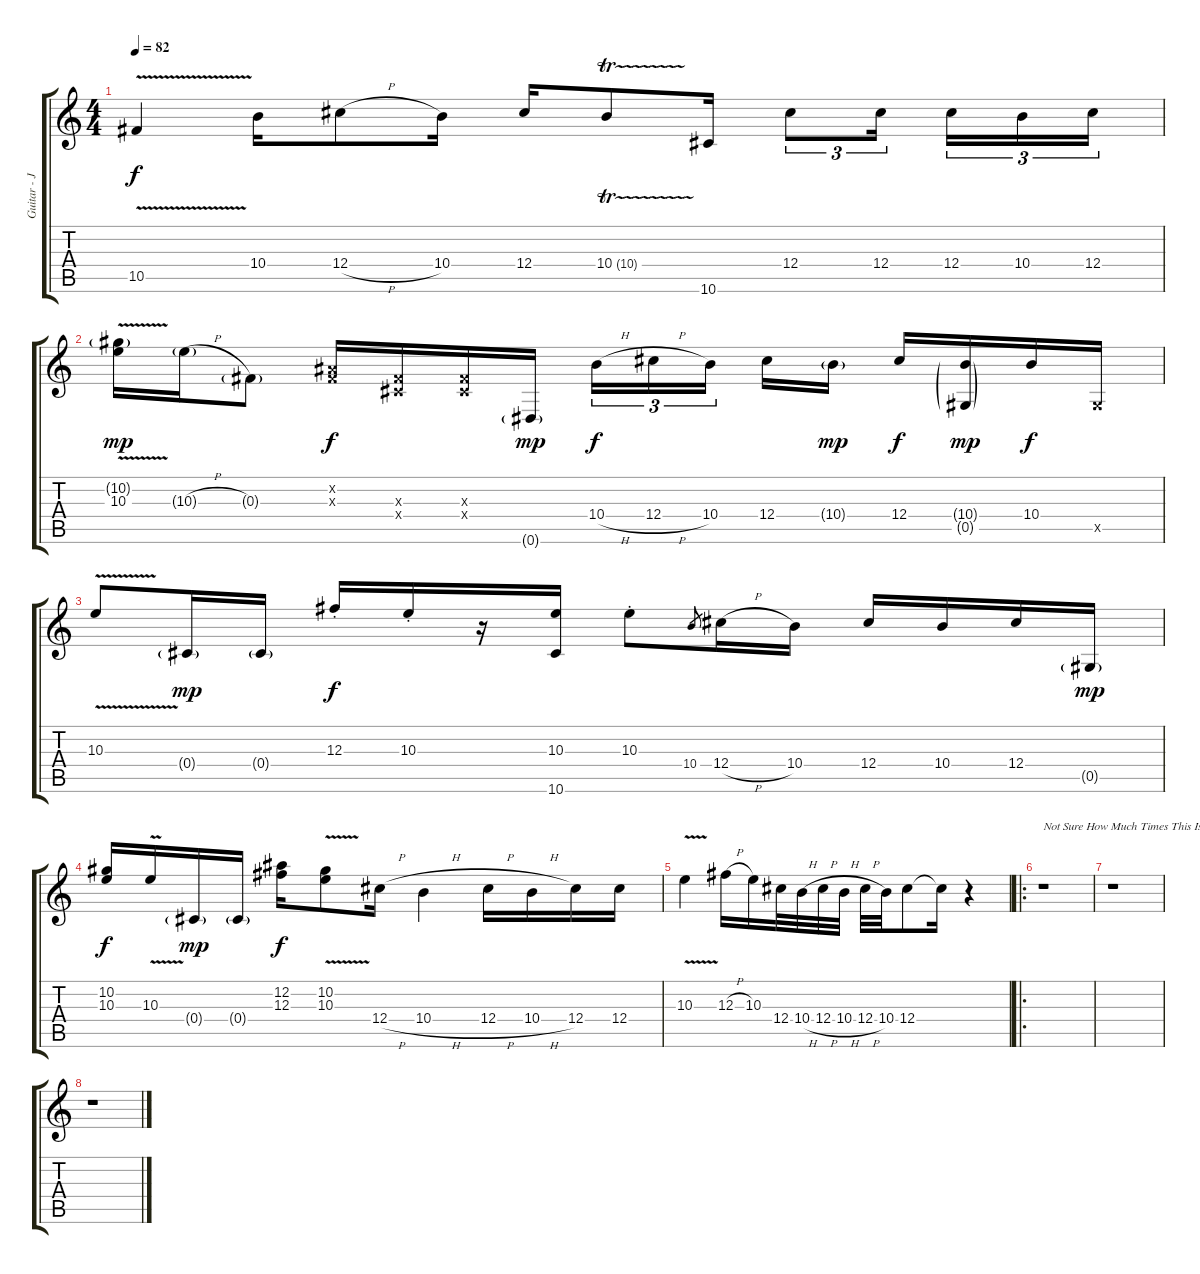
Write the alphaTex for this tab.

\track ("Guitar - Jimi" "Guitar - J") {instrument distortionguitar}
\staff {score tabs}
\tuning (Eb4 Bb3 Gb3 Db3 Ab2 Eb2) {hide}
\ts (4 4)
\tempo 82
\clef g2
\ks c
10.5{v}.4{dy f} 10.4.16 12.4{h}.8 10.4.16 12.4.16 10.4{tr (10 32)}.8 10.6.16 12.4.8{tu (3 2) instrument distortionguitar} 12.4.16{tu (3 2)} 12.4.16{tu (3 2)} 10.4.16{tu (3 2)} 12.4.16{tu (3 2)} |
(10.2{g} 10.3{v}).16{dy mp} 10.3{h g}.16 0.3{g}.8 (0.2{x} 0.3{x}).16{dy f} (0.3{x} 0.4{x}).16 (0.3{x} 0.4{x}).16 0.6{g}.16{dy mp} 10.4{h}.16{tu (3 2) dy f} 12.4{h}.16{tu (3 2)} 10.4.16{tu (3 2)} 12.4.16 10.4{g}.16{dy mp} 12.4.16{dy f} (10.4{g} 0.5{g}).16{dy mp} 10.4.16{dy f} 0.5{x}.16 |
10.3{v}.8 0.4{g}.16{dy mp} 0.4{g}.16 12.3{st}.16{dy f} 10.3{st}.16 r.16 (10.3 10.6).16 10.3{st}.8 10.4.8{gr} 12.4{h}.16 10.4.16 12.4.16 10.4.16 12.4.16 0.5{g}.16{dy mp} |
(10.2 10.3).16{dy f} 10.3{v}.16 0.4{g}.16{dy mp} 0.4{g}.16 (12.2 12.3).16{dy f} (10.2{v} 10.3{v}).8 12.4{h}.16 10.4{h}.4 12.4{h}.16 10.4{h}.16 12.4.16 12.4.16 |
10.3{v}.4 12.3{h}.16 10.3.16 12.4.32 10.4{h}.32 12.4{h}.32 10.4{h}.32 12.4{h}.32 10.4.32 12.4.8 12.4{t}.16 r.4 |
\ro
r.1{txt "Not Sure How Much Times This Is Played"} |
r.1 |
r.1
